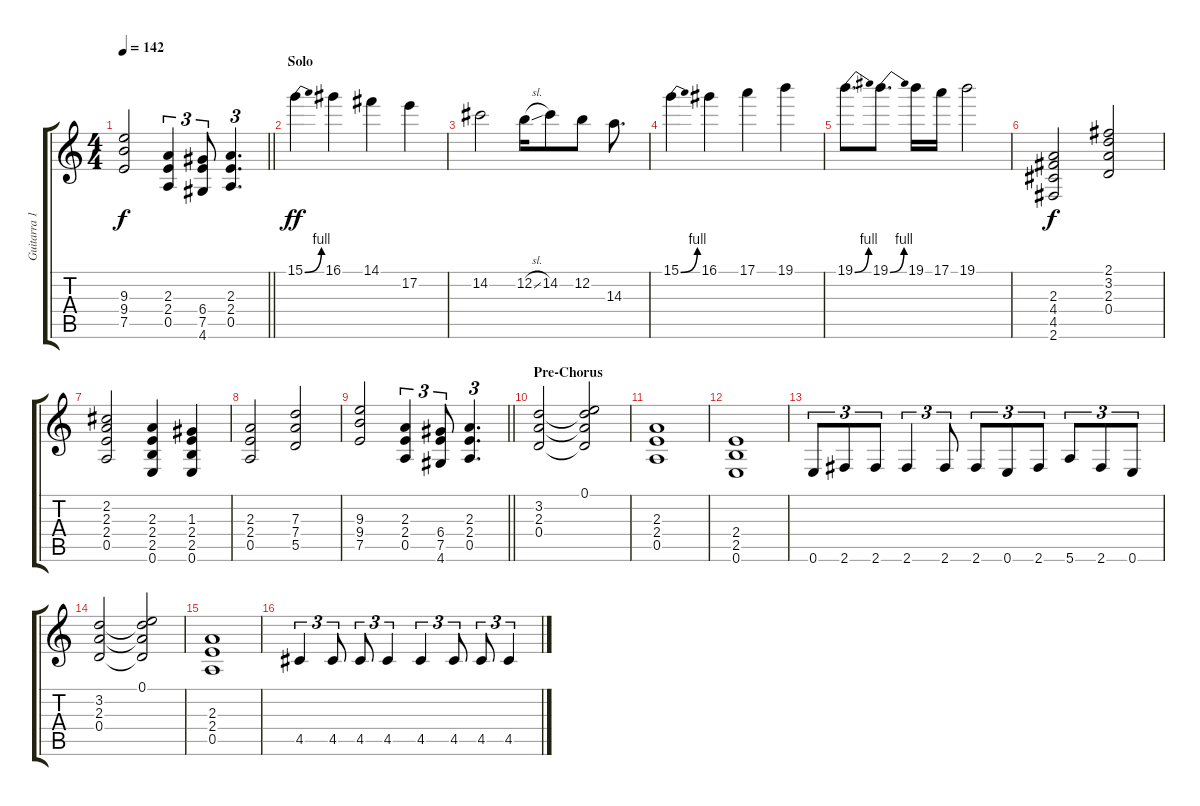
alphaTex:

\track ("Guitarra 1" "Guitarra 1") {instrument distortionguitar}
\staff {score tabs}
\tuning (E4 B3 G3 D3 A2 E2) {hide}
\ts (4 4)
\tempo 142
\clef g2
\barLineRight lightlight
\ks c
(9.3 9.4 7.5).2{dy f} (2.3 2.4 0.5).4{tu (3 2)} (6.4 7.5 4.6).8{tu (3 2)} (2.3 2.4 0.5).4{d tu (3 2)} |
\section ("" "Solo")
15.1{be (bend 0 0 60 4)}.4{dy ff} 16.1.4 14.1.4 17.2.4 |
14.2.2 12.2{sl}.16 14.2.8 12.2.8 14.3.8{d} |
15.1{be (bend 0 0 60 4)}.4 16.1.4 17.1.4 19.1.4 |
19.1{be (bend 0 0 60 4)}.8{d} 19.1{be (bend 0 0 60 4)}.8{d} 19.1.16 17.1.16 19.1.2 |
(2.3 4.4 4.5 2.6).2{dy f} (2.1 3.2 2.3 0.4).2 |
(2.2 2.3 2.4 0.5).2 (2.3 2.4 2.5 0.6).4 (1.3 2.4 2.5 0.6).4 |
(2.3 2.4 0.5).2 (7.3 7.4 5.5).2 |
\barLineRight lightlight
(9.3 9.4 7.5).2 (2.3 2.4 0.5).4{tu (3 2)} (6.4 7.5 4.6).8{tu (3 2)} (2.3 2.4 0.5).4{d tu (3 2)} |
\section ("" "Pre-Chorus")
(3.2 2.3 0.4).2 (0.1 3.2{t} 2.3{t} 0.4{t}).2 |
(2.3 2.4 0.5).1 |
(2.4 2.5 0.6).1 |
0.6.8{tu (3 2)} 2.6.8{tu (3 2)} 2.6.8{tu (3 2)} 2.6.4{tu (3 2)} 2.6.8{tu (3 2)} 2.6.8{tu (3 2)} 0.6.8{tu (3 2)} 2.6.8{tu (3 2)} 5.6.8{tu (3 2)} 2.6.8{tu (3 2)} 0.6.8{tu (3 2)} |
(3.2 2.3 0.4).2 (0.1 3.2{t} 2.3{t} 0.4{t}).2 |
(2.3 2.4 0.5).1 |
4.5.4{tu (3 2)} 4.5.8{tu (3 2)} 4.5.8{tu (3 2)} 4.5.4{tu (3 2)} 4.5.4{tu (3 2)} 4.5.8{tu (3 2)} 4.5.8{tu (3 2)} 4.5.4{tu (3 2)}
